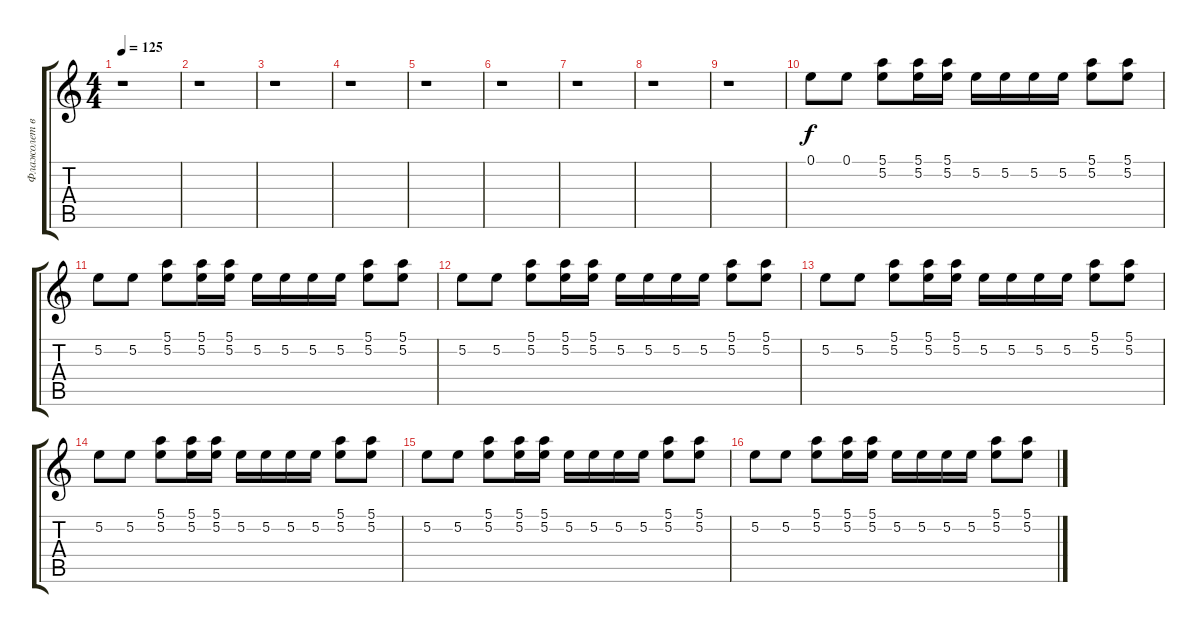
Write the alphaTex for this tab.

\track ("Флажолет вступлениие" "Флажолет в") {instrument overdrivenguitar}
\staff {score tabs}
\tuning (E4 B3 G3 D3 A2 E2) {hide}
\ts (4 4)
\tempo 125
\clef g2
\ks c
r.1{dy f} |
r.1 |
r.1 |
r.1 |
r.1 |
r.1 |
r.1 |
r.1 |
r.1 |
0.1.8 0.1.8 (5.1 5.2).8 (5.1 5.2).16 (5.1 5.2).16 5.2.16 5.2.16 5.2.16 5.2.16 (5.1 5.2).8 (5.1 5.2).8 |
5.2.8 5.2.8 (5.1 5.2).8 (5.1 5.2).16 (5.1 5.2).16 5.2.16 5.2.16 5.2.16 5.2.16 (5.1 5.2).8 (5.1 5.2).8 |
5.2.8 5.2.8 (5.1 5.2).8 (5.1 5.2).16 (5.1 5.2).16 5.2.16 5.2.16 5.2.16 5.2.16 (5.1 5.2).8 (5.1 5.2).8 |
5.2.8 5.2.8 (5.1 5.2).8 (5.1 5.2).16 (5.1 5.2).16 5.2.16 5.2.16 5.2.16 5.2.16 (5.1 5.2).8 (5.1 5.2).8 |
5.2.8 5.2.8 (5.1 5.2).8 (5.1 5.2).16 (5.1 5.2).16 5.2.16 5.2.16 5.2.16 5.2.16 (5.1 5.2).8 (5.1 5.2).8 |
5.2.8 5.2.8 (5.1 5.2).8 (5.1 5.2).16 (5.1 5.2).16 5.2.16 5.2.16 5.2.16 5.2.16 (5.1 5.2).8 (5.1 5.2).8 |
5.2.8 5.2.8 (5.1 5.2).8 (5.1 5.2).16 (5.1 5.2).16 5.2.16 5.2.16 5.2.16 5.2.16 (5.1 5.2).8 (5.1 5.2).8
